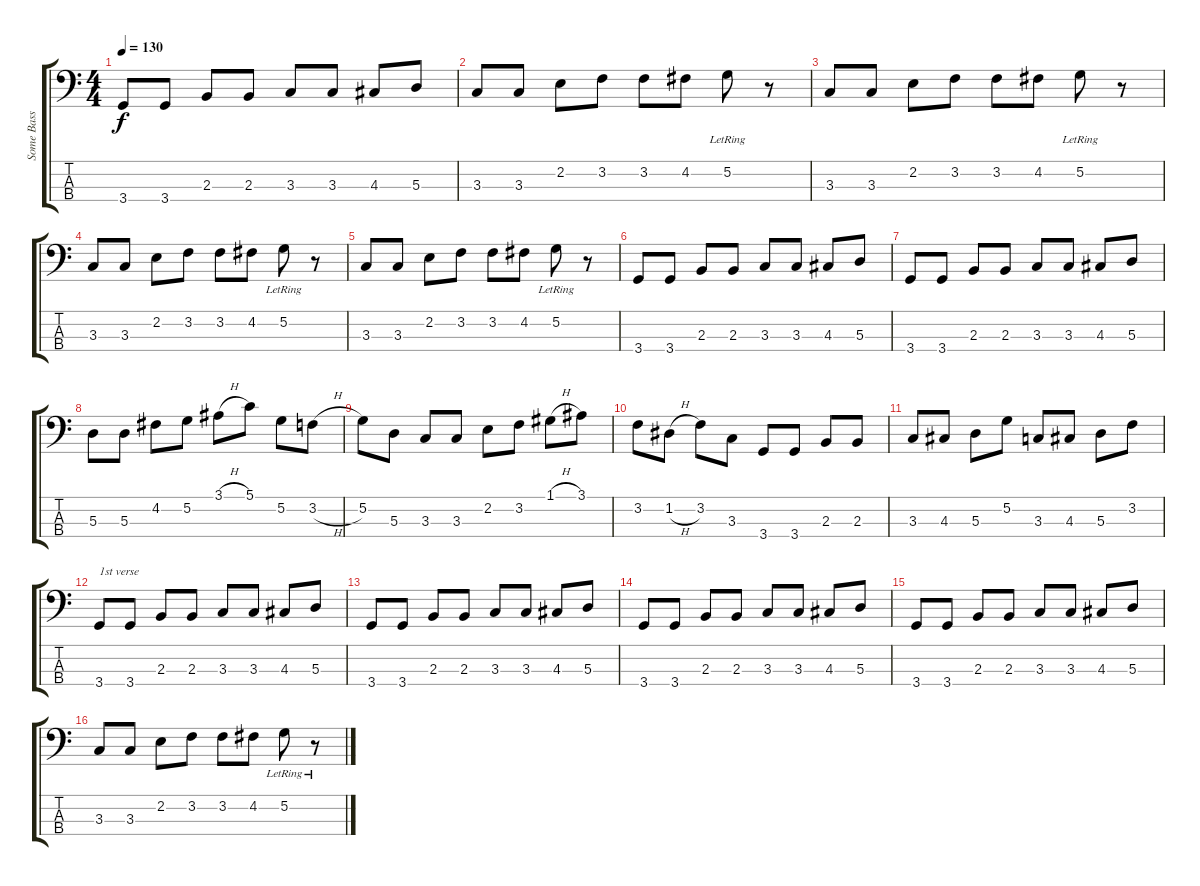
\track ("Some Bass Guy - Bass" "Some Bass ") {instrument electricbassfinger}
\staff {score tabs}
\tuning (G2 D2 A1 E1) {hide}
\ts (4 4)
\tempo 130
\clef f4
\ks c
3.4.8{dy f} 3.4.8 2.3.8 2.3.8 3.3.8 3.3.8 4.3.8 5.3.8 |
3.3.8 3.3.8 2.2.8 3.2.8 3.2.8 4.2.8 5.2{lr}.8 r.8 |
3.3.8 3.3.8 2.2.8 3.2.8 3.2.8 4.2.8 5.2{lr}.8 r.8 |
3.3.8 3.3.8 2.2.8 3.2.8 3.2.8 4.2.8 5.2{lr}.8 r.8 |
3.3.8 3.3.8 2.2.8 3.2.8 3.2.8 4.2.8 5.2{lr}.8 r.8 |
3.4.8 3.4.8 2.3.8 2.3.8 3.3.8 3.3.8 4.3.8 5.3.8 |
3.4.8 3.4.8 2.3.8 2.3.8 3.3.8 3.3.8 4.3.8 5.3.8 |
5.3.8 5.3.8 4.2.8 5.2.8 3.1{h}.8 5.1.8 5.2.8 3.2{h}.8 |
5.2.8 5.3.8 3.3.8 3.3.8 2.2.8 3.2.8 1.1{h}.8 3.1.8 |
3.2.8 1.2{h}.8 3.2.8 3.3.8 3.4.8 3.4.8 2.3.8 2.3.8 |
3.3.8 4.3.8 5.3.8 5.2.8 3.3.8 4.3.8 5.3.8 3.2.8 |
3.4.8{txt "1st verse"} 3.4.8 2.3.8 2.3.8 3.3.8 3.3.8 4.3.8 5.3.8 |
3.4.8 3.4.8 2.3.8 2.3.8 3.3.8 3.3.8 4.3.8 5.3.8 |
3.4.8 3.4.8 2.3.8 2.3.8 3.3.8 3.3.8 4.3.8 5.3.8 |
3.4.8 3.4.8 2.3.8 2.3.8 3.3.8 3.3.8 4.3.8 5.3.8 |
3.3.8 3.3.8 2.2.8 3.2.8 3.2.8 4.2.8 5.2{lr}.8 r.8
